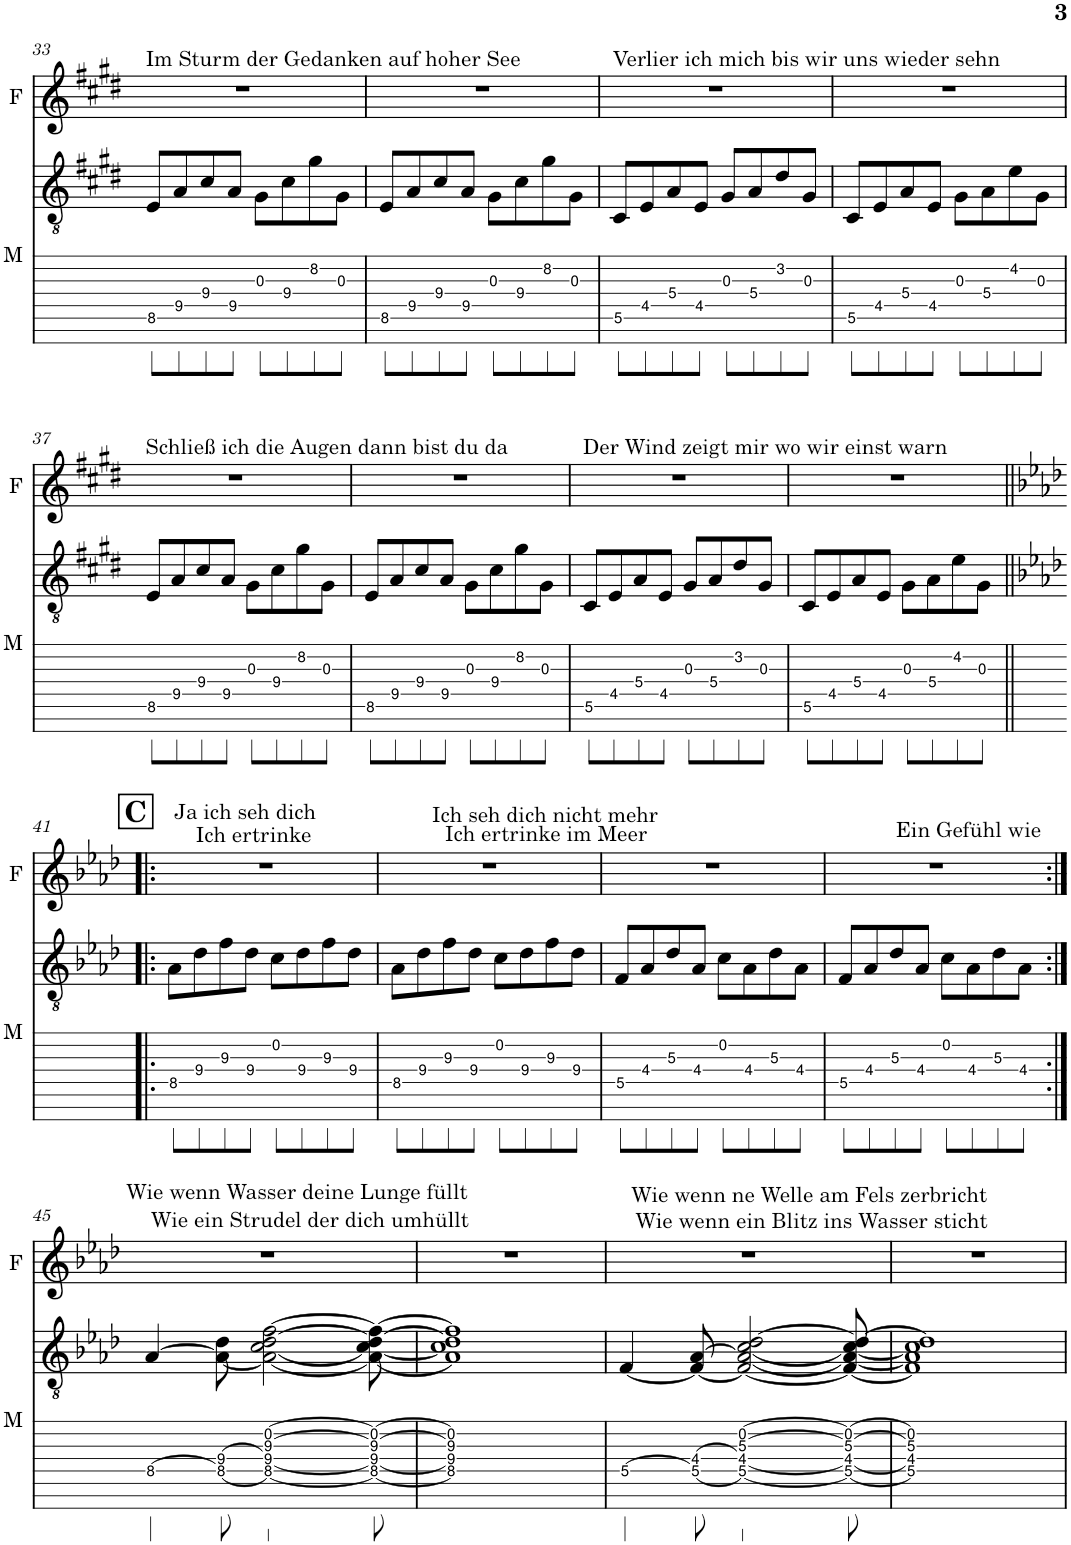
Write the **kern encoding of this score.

**kern	**kern	**kern
*part2	*part2	*part1
*staff3	*staff2	*staff1
*I"Micha	*	*I"Freya
*I'M	*	*I'F
!!LO:PB:g=z
*	*clefGv2	*clefG2
*k[f#c#g#d#]	*k[f#c#g#d#]	*k[f#c#g#d#]
*M4/4	*M4/4	*M4/4
=33	=33	=33
!	!	!LO:TX:a:t=Im Sturm der Gedanken auf hoher See
8E\L	8E/L	1r
8A\	8A/	.
8c#\	8c#/	.
8A\J	8A/J	.
8G#\L	8G#\L	.
8c#\	8c#\	.
8g#\	8g#\	.
8G#\J	8G#\J	.
=34	=34	=34
8E\L	8E/L	1r
8A\	8A/	.
8c#\	8c#/	.
8A\J	8A/J	.
8G#\L	8G#\L	.
8c#\	8c#\	.
8g#\	8g#\	.
8G#\J	8G#\J	.
=35	=35	=35
!	!	!LO:TX:a:t=Verlier ich mich bis wir uns wieder sehn
8D-\L	8C#/L	1r
8E\	8E/	.
8A\	8A/	.
8E\J	8E/J	.
8A-\L	8G#/L	.
8A\	8A/	.
8d#\	8d#/	.
8G#\J	8G#/J	.
=36	=36	=36
8D-\L	8C#/L	1r
8E\	8E/	.
8A\	8A/	.
8E\J	8E/J	.
8A-\L	8G#\L	.
8A\	8A\	.
8e\	8e\	.
8G#\J	8G#\J	.
!!LO:LB:g=z
=37	=37	=37
!	!	!LO:TX:a:t=Schließ ich die Augen dann bist du da
8E\L	8E/L	1r
8A\	8A/	.
8c#\	8c#/	.
8A\J	8A/J	.
8G#\L	8G#\L	.
8c#\	8c#\	.
8g#\	8g#\	.
8G#\J	8G#\J	.
=38	=38	=38
8E\L	8E/L	1r
8A\	8A/	.
8c#\	8c#/	.
8A\J	8A/J	.
8G#\L	8G#\L	.
8c#\	8c#\	.
8g#\	8g#\	.
8G#\J	8G#\J	.
=39	=39	=39
!	!	!LO:TX:a:t=Der Wind zeigt mir wo wir einst warn
8D-\L	8C#/L	1r
8E\	8E/	.
8A\	8A/	.
8E\J	8E/J	.
8A-\L	8G#/L	.
8A\	8A/	.
8d#\	8d#/	.
8G#\J	8G#/J	.
=40	=40	=40
8D-\L	8C#/L	1r
8E\	8E/	.
8A\	8A/	.
8E\J	8E/J	.
8A-\L	8G#\L	.
8A\	8A\	.
8e\	8e\	.
8G#\J	8G#\J	.
!!LO:LB:g=z
!!LO:REH:place=s1:a:B:cj:fs=14:t=C
=41!|:	=41!|:	=41!|:
*k[b-e-a-d-]	*k[b-e-a-d-]	*k[b-e-a-d-]
!	!	!LO:TX:a:t=Ja ich seh dich
!	!	!LO:TX:a:t=Ich ertrinke
8A-\L	8A-\L	1r
8d-\	8d-\	.
8f\	8f\	.
8d-\J	8d-\J	.
8c\L	8c\L	.
8d-\	8d-\	.
8f\	8f\	.
8d-\J	8d-\J	.
=42	=42	=42
!	!	!LO:TX:a:t=Ich seh dich nicht mehr
!	!	!LO:TX:a:t=Ich ertrinke im Meer
8A-\L	8A-\L	1r
8d-\	8d-\	.
8f\	8f\	.
8d-\J	8d-\J	.
8c\L	8c\L	.
8d-\	8d-\	.
8f\	8f\	.
8d-\J	8d-\J	.
=43	=43	=43
8F\L	8F/L	1r
8A-\	8A-/	.
8d-\	8d-/	.
8A-\J	8A-/J	.
8c\L	8c\L	.
8A-\	8A-\	.
8d-\	8d-\	.
8A-\J	8A-\J	.
=44	=44	=44
!	!	!LO:TX:a:t=Ein Gefühl wie
8F\L	8F/L	1r
8A-\	8A-/	.
8d-\	8d-/	.
8A-\J	8A-/J	.
8c\L	8c\L	.
8A-\	8A-\	.
8d-\	8d-\	.
8A-\J	8A-\J	.
!!LO:LB:g=z
=45:|!	=45:|!	=45:|!
!	!	!LO:TX:a:t=Wie wenn Wasser deine Lunge füllt
!	!	!LO:TX:a:t=Wie ein Strudel der dich umhüllt
[4G#\	[4A-/	1r
8G#\_ [8c#\	8A-\_ 8d-\	.
2G#\_ 2c#\_ [2f\ [2c\	2A-\_ [2c\ [2d-\ [2f\	.
8G#\_ 8c#\_ 8f\_ 8c\_	8A-\_ 8c\_ 8d-\_ 8f\_	.
=46	=46	=46
1G#] 1c#] 1f] 1c]	1A-] 1c] 1d-] 1f]	1r
=47	=47	=47
!	!	!LO:TX:a:t=Wie wenn ne Welle am Fels zerbricht
!	!	!LO:TX:a:t=Wie wenn ein Blitz ins Wasser sticht
[4F\	[4F/	1r
8F\_ [8A-\	8F/_ [8A-/	.
2F\_ 2A-\_ [2c#\ [2c\	2F/_ 2A-/_ [2c/ [2d-/	.
8F\_ 8A-\_ 8c#\_ 8c\_	8F/_ 8A-/_ 8c/_ 8d-/_	.
=48	=48	=48
1F] 1A-] 1c#] 1c]	1F] 1A-] 1c] 1d-]	1r
=	=	=
*-	*-	*-
